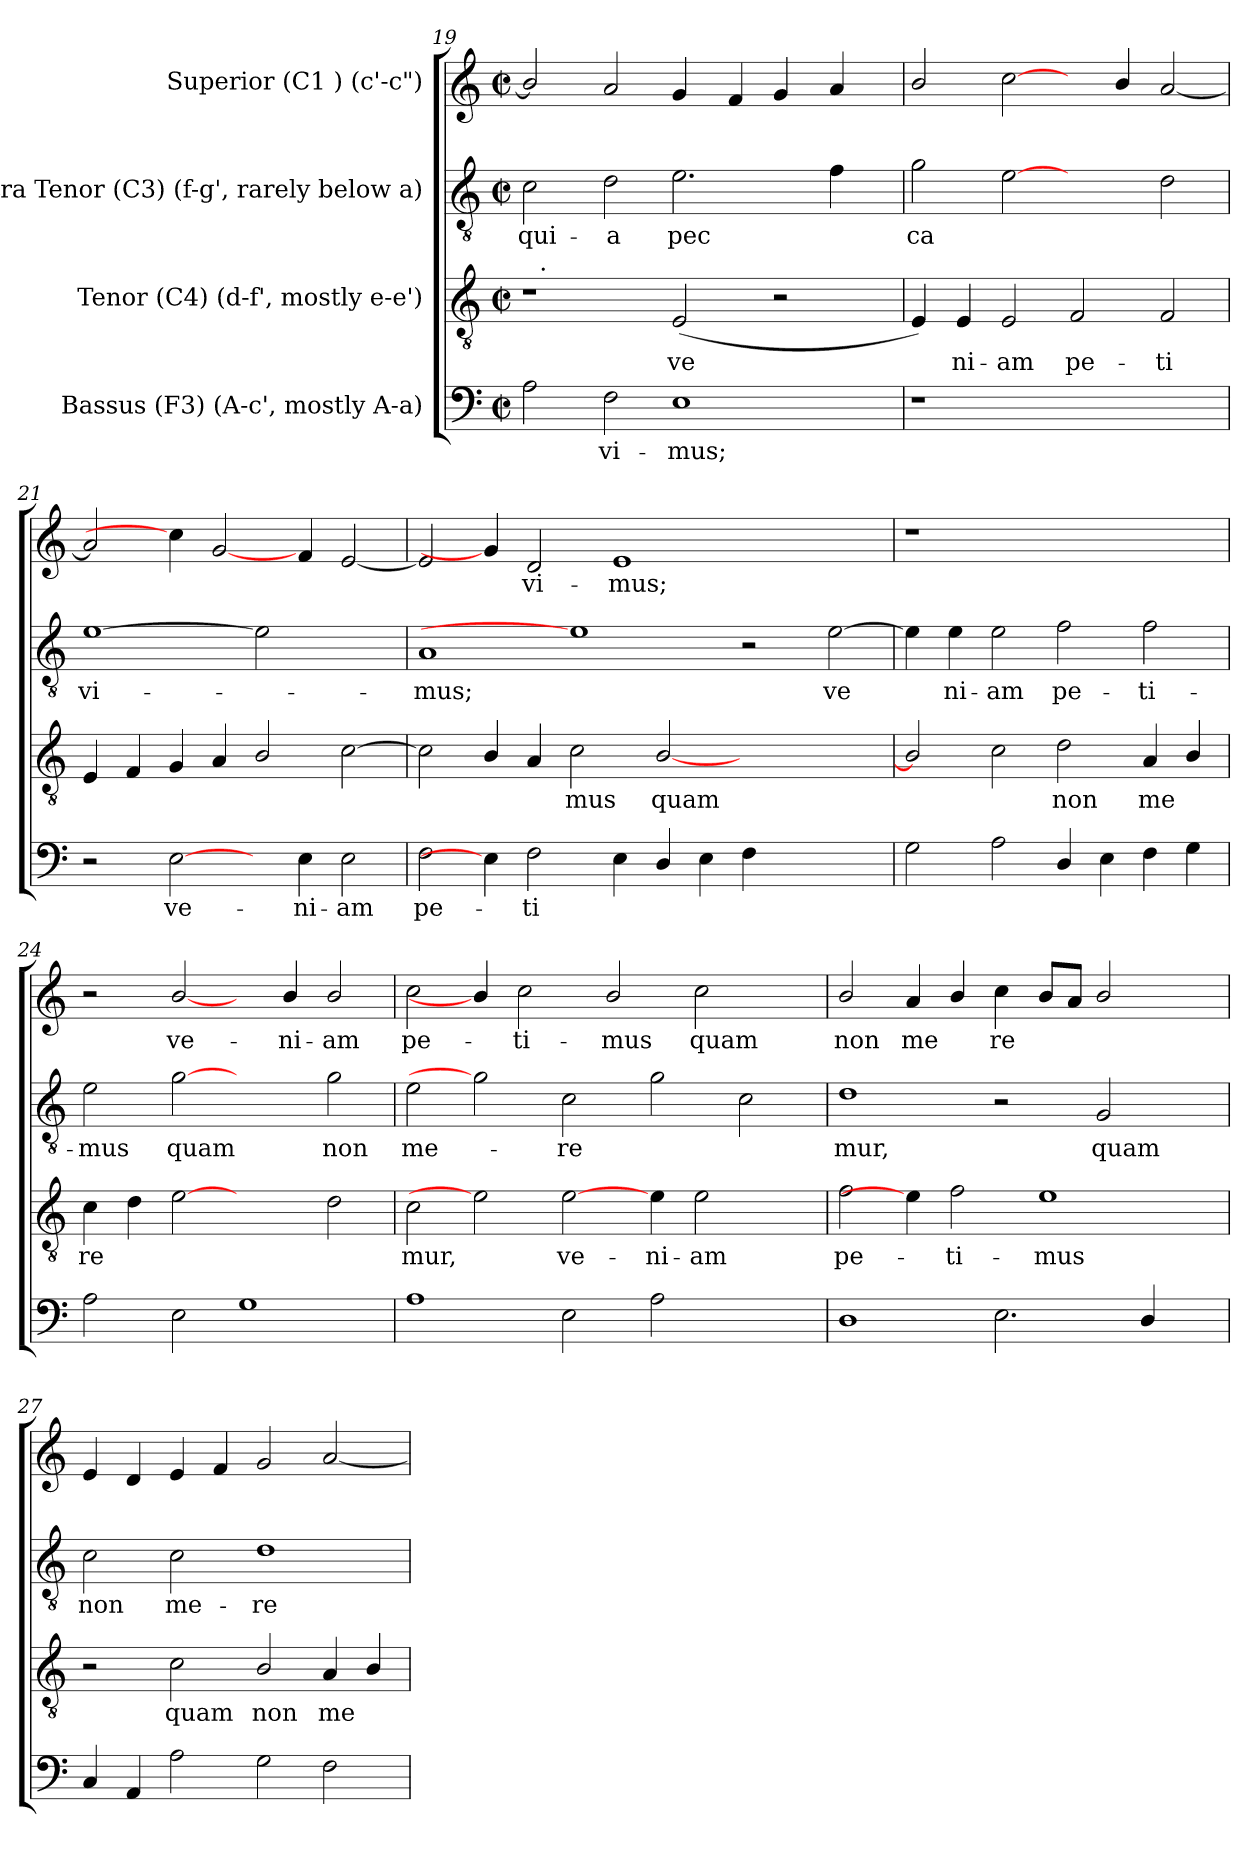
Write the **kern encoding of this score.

**kern	**text	**kern	**text	**kern	**text	**kern	**text
*part4	*part4	*part3	*part3	*part2	*part2	*part1	*part1
*staff4	*staff4	*staff3	*staff3	*staff2	*staff2	*staff1	*staff1
*I"Bassus (F3)  (A-c', mostly A-a)	*	*I"Tenor (C4)  (d-f', mostly e-e')	*	*I"Contra Tenor (C3)  (f-g', rarely below a)	*	*I"Superior (C1 )  (c'-c")	*
*clefF4	*	*clefGv2	*	*clefGv2	*	*clefG2	*
*k[]	*	*k[]	*	*k[]	*	*k[]	*
*C:	*	*C:	*	*C:	*	*C:	*
*M2/2	*	*M2/2	*	*M2/2	*	*M2/2	*
*met(c|)	*	*met(c|)	*	*met(c|)	*	*met(c|)	*
=19	=19	=19	=19	=19	=19	=19	=19
!	!LO:LY:b:rj	!	!	!	!LO:LY:b:rj	!	!LO:LY:b:rj
*	*	*^	*	*	*	*	*
2A\	--	1r	32.ryy	.	2c\	qui-	2b/]	--
!	!	!	!LO:TX:a:t=.	!	!	!	!	!
.	.	.	1ryy	.	.	.	.	.
!	!LO:LY:b:rj	!	!	!	!	!LO:LY:b:rj	!	!LO:LY:b:rj
2F\	-vi-	.	.	.	2d\	-a	2a/	--
!	!LO:LY:b:rj	!	!	!LO:LY:b:rj	!	!LO:LY:b:rj	!	!LO:LY:b:rj
1E	-mus;	(<2E/	.	ve-	2.e\	pec-	4g/	--
.	.	.	2ryy	.	.	.	.	.
!	!	!	!	!	!	!	!	!LO:LY:b:rj
.	.	.	.	.	.	.	4f/	--
!	!	!	!	!	!	!	!	!LO:LY:b:rj
.	.	2r	.	.	.	.	4g/	--
.	.	.	4ryy	.	.	.	.	.
!	!	!	!	!	!	!LO:LY:b:rj	!	!LO:LY:b:rj
.	.	.	.	.	4f\	--	4a/	--
.	.	.	8ryy	.	.	.	.	.
.	.	.	16ryy	.	.	.	.	.
.	.	.	64ryy	.	.	.	.	.
=20	=20	=20	=20	=20	=20	=20	=20	=20
!	!	!	!	!LO:LY:b:rj	!	!LO:LY:b:rj	!	!LO:LY:b:rj
*	*	*v	*v	*	*	*	*	*
1r	.	4E/)	--	2g\	-ca-	2b/	--
!	!	!	!LO:LY:b:rj	!	!	!	!
.	.	4E/	-ni-	.	.	.	.
!	!	!	!LO:LY:b:rj	!	!LO:LY:b:rj	!	!LO:LY:b:rj
.	.	2E/	-am	[2e	--	[2cc\	--
!	!	!	!LO:LY:b:rj	!	!	!	!
1ryy	.	2F/	pe-	2ryy	.	4ryy	.
!	!	!	!	!	!	!	!LO:LY:b:rj
.	.	.	.	.	.	4b/	--
!	!	!	!LO:LY:b:rj	!	!LO:LY:b:rj	!	!LO:LY:b:rj
.	.	2F/	-ti-	2d\	--	[<2a/	--
!!LO:PB:g=z
=21	=21	=21	=21	=21	=21	=21	=21
!	!	!	!LO:LY:b:rj	!	!LO:LY:b:rj	!	!LO:LY:b:rj
2r	.	4E/	--	[1e	-vi-	2a/]	--
!	!	!	!LO:LY:b:rj	!	!	!	!
.	.	4F/	--	.	.	.	.
!	!LO:LY:b:rj	!	!LO:LY:b:rj	!	!	!	!
[2E\	ve-	4G/	--	.	.	4cc\]	.
!	!	!	!LO:LY:b:rj	!	!	!	!LO:LY:b:rj
.	.	4A/	--	.	.	[2g/	--
!	!	!	!LO:LY:b:rj	!	!	!	!
4ryy	.	2B/	--	2e]	.	.	.
!	!LO:LY:b:rj	!	!	!	!	!	!LO:LY:b:rj
4E\	-ni-	.	.	.	.	4f/	--
!	!LO:LY:b:rj	!	!LO:LY:b:rj	!	!	!	!LO:LY:b:rj
2E\	-am	[>2c\	--	2ryy	.	[<2e/	--
=22	=22	=22	=22	=22	=22	=22	=22
!	!LO:LY:b:rj	!	!LO:LY:b:rj	!	!LO:LY:b:rj	!	!LO:LY:b:rj
2F\	pe-	2c\]	--	1A	-mus;	2e/]	--
!	!	!	!LO:LY:b:rj	!	!	!	!
4E\]	.	4B/	--	.	.	4g/]	.
!	!LO:LY:b:rj	!	!LO:LY:b:rj	!	!	!	!LO:LY:b:rj
2F\	-ti-	4A/	--	.	.	2d/	-vi-
!	!	!	!LO:LY:b:rj	!	!	!	!
.	.	2c\	-mus	1e]	.	.	.
!	!LO:LY:b:rj	!	!	!	!	!	!LO:LY:b:rj
4E\	--	.	.	.	.	1e	-mus;
!	!LO:LY:b:rj	!	!LO:LY:b:rj	!	!	!	!
4D/	--	[<2B/	quam	.	.	.	.
!	!LO:LY:b:rj	!	!	!	!	!	!
4E\	--	.	.	.	.	.	.
!	!LO:LY:b:rj	!	!	!	!	!	!
4F\	--	1ryy	.	2r	.	.	.
2.ryy	.	.	.	.	.	2.ryy	.
!	!	!	!	!	!LO:LY:b:rj	!	!
.	.	.	.	[>2e\	ve-	.	.
=23	=23	=23	=23	=23	=23	=23	=23
!	!LO:LY:b:rj	!	!LO:LY:b:rj	!	!LO:LY:b:rj	!	!
2G\	--	2B/]	.	4e\]	--	1r	.
!	!	!	!	!	!LO:LY:b:rj	!	!
.	.	.	.	4e\	-ni-	.	.
!	!LO:LY:b:rj	!	!LO:LY:b:rj	!	!LO:LY:b:rj	!	!
2A\	--	2c\	.	2e\	-am	.	.
!	!LO:LY:b:rj	!	!LO:LY:b:rj	!	!LO:LY:b:rj	!	!
4D/	--	2d\	non	2f\	pe-	1ryy	.
!	!LO:LY:b:rj	!	!	!	!	!	!
4E\	--	.	.	.	.	.	.
!	!LO:LY:b:rj	!	!LO:LY:b:rj	!	!LO:LY:b:rj	!	!
4F\	--	4A/	me-	2f\	-ti-	.	.
!	!LO:LY:b:rj	!	!LO:LY:b:rj	!	!	!	!
4G\	--	4B/	--	.	.	.	.
=24	=24	=24	=24	=24	=24	=24	=24
!	!LO:LY:b:rj	!	!LO:LY:b:rj	!	!LO:LY:b:rj	!	!
2A\	--	4c\	-re-	2e\	-mus	2r	.
!	!	!	!LO:LY:b:rj	!	!	!	!
.	.	4d\	--	.	.	.	.
!	!LO:LY:b:rj	!	!LO:LY:b:rj	!	!LO:LY:b:rj	!	!LO:LY:b:rj
2E\	--	[2e	--	[2g	quam	[2b/	ve-
!	!LO:LY:b:rj	!	!	!	!	!	!
1G	--	2ryy	.	2ryy	.	4ryy	.
!	!	!	!	!	!	!	!LO:LY:b:rj
.	.	.	.	.	.	4b/	-ni-
!	!	!	!LO:LY:b:rj	!	!LO:LY:b:rj	!	!LO:LY:b:rj
.	.	2d\	--	2g\	non	2b/	-am
!!LO:PB:g=z
=25	=25	=25	=25	=25	=25	=25	=25
!	!LO:LY:b:rj	!	!LO:LY:b:rj	!	!LO:LY:b:rj	!	!LO:LY:b:rj
1A	--	2c\	-mur,	2e\	me-	2cc\	pe-
.	.	2e]	.	2g]	.	4b/]	.
!	!	!	!	!	!	!	!LO:LY:b:rj
.	.	.	.	.	.	2cc\	-ti-
!	!LO:LY:b:rj	!	!LO:LY:b:rj	!	!LO:LY:b:rj	!	!
2E\	--	[2e\	ve-	2c\	-re-	.	.
!	!	!	!	!	!	!	!LO:LY:b:rj
.	.	.	.	.	.	2b/	-mus
!	!LO:LY:b:rj	!	!LO:LY:b:rj	!	!LO:LY:b:rj	!	!
2A\	--	4e\	-ni-	2g\	--	.	.
!	!	!	!LO:LY:b:rj	!	!	!	!LO:LY:b:rj
.	.	2e\	-am	.	.	2cc\	quam
!	!	!	!	!	!LO:LY:b:rj	!	!
2ryy	.	.	.	2c\	--	.	.
.	.	4ryy	.	.	.	4ryy	.
=26	=26	=26	=26	=26	=26	=26	=26
!	!LO:LY:b:rj	!	!LO:LY:b:rj	!	!LO:LY:b:rj	!	!LO:LY:b:rj
1D	--	2f\	pe-	1d	-mur,	2b/	non
!	!	!	!	!	!	!	!LO:LY:b:rj
.	.	4e\]	.	.	.	4a/	me-
!	!	!	!LO:LY:b:rj	!	!	!	!LO:LY:b:rj
.	.	2f\	-ti-	.	.	4b/	--
!	!LO:LY:b:rj	!	!	!	!	!	!LO:LY:b:rj
2.E\	--	.	.	2r	.	4cc\	-re-
!	!	!	!LO:LY:b:rj	!	!	!	!LO:LY:b:rj
.	.	1e	-mus	.	.	8b/L	--
!	!	!	!	!	!	!	!LO:LY:b:rj
.	.	.	.	.	.	8a/J	--
!	!	!	!	!	!LO:LY:b:rj	!	!LO:LY:b:rj
.	.	.	.	2G/	quam	2b/	--
!	!LO:LY:b:rj	!	!	!	!	!	!
4D/	--	.	.	.	.	.	.
4ryy	.	.	.	4ryy	.	4ryy	.
=27	=27	=27	=27	=27	=27	=27	=27
!	!LO:LY:b:rj	!	!	!	!LO:LY:b:rj	!	!LO:LY:b:rj
4C/	--	2r	.	2c\	non	4e/	--
!	!LO:LY:b:rj	!	!	!	!	!	!LO:LY:b:rj
4AA/	--	.	.	.	.	4d/	--
!	!LO:LY:b:rj	!	!LO:LY:b:rj	!	!LO:LY:b:rj	!	!LO:LY:b:rj
2A\	--	2c\	quam	2c\	me-	4e/	--
!	!	!	!	!	!	!	!LO:LY:b:rj
.	.	.	.	.	.	4f/	--
!	!LO:LY:b:rj	!	!LO:LY:b:rj	!	!LO:LY:b:rj	!	!LO:LY:b:rj
2G\	--	2B/	non	1d	-re-	2g/	--
!	!LO:LY:b:rj	!	!LO:LY:b:rj	!	!	!	!LO:LY:b:rj
2F\	--	4A/	me-	.	.	[<2a/	--
!	!	!	!LO:LY:b:rj	!	!	!	!
.	.	4B/	--	.	.	.	.
=	=	=	=	=	=	=	=
*-	*-	*-	*-	*-	*-	*-	*-
